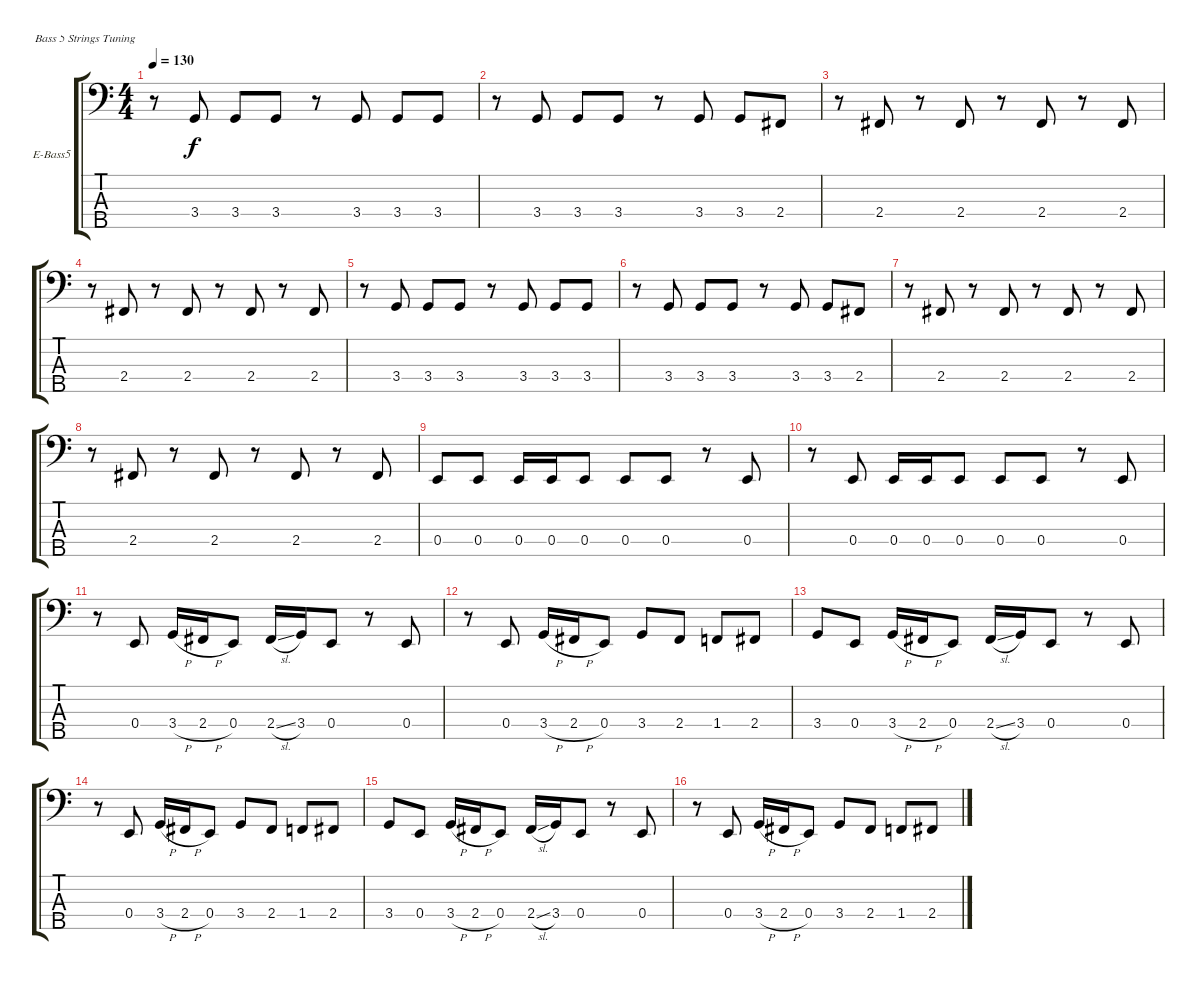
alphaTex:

\bracketExtendMode groupsimilarinstruments
\firstSystemTrackNameOrientation horizontal
\otherSystemsTrackNameOrientation horizontal
\track ("Bass" "E-Bass5") {instrument electricbassfinger}
\staff {score tabs}
\tuning (G2 D2 A1 E1 B0)
\ts (4 4)
\tempo 130
\clef f4
\ks c
r.8{dy f} 3.4.8 3.4.8 3.4.8 r.8 3.4.8 3.4.8 3.4.8 |
r.8 3.4.8 3.4.8 3.4.8 r.8 3.4.8 3.4.8 2.4.8 |
r.8 2.4.8 r.8 2.4.8 r.8 2.4.8 r.8 2.4.8 |
r.8 2.4.8 r.8 2.4.8 r.8 2.4.8 r.8 2.4.8 |
r.8 3.4.8 3.4.8 3.4.8 r.8 3.4.8 3.4.8 3.4.8 |
r.8 3.4.8 3.4.8 3.4.8 r.8 3.4.8 3.4.8 2.4.8 |
r.8 2.4.8 r.8 2.4.8 r.8 2.4.8 r.8 2.4.8 |
r.8 2.4.8 r.8 2.4.8 r.8 2.4.8 r.8 2.4.8 |
0.4.8 0.4.8 0.4.16 0.4.16 0.4.8 0.4.8 0.4.8 r.8 0.4.8 |
r.8 0.4.8 0.4.16 0.4.16 0.4.8 0.4.8 0.4.8 r.8 0.4.8 |
r.8 0.4.8 3.4{h}.16 2.4{h}.16 0.4.8 2.4{sl}.16 3.4.16 0.4.8 r.8 0.4.8 |
r.8 0.4.8 3.4{h}.16 2.4{h}.16 0.4.8 3.4.8 2.4.8 1.4.8 2.4.8 |
3.4.8 0.4.8 3.4{h}.16 2.4{h}.16 0.4.8 2.4{sl}.16 3.4.16 0.4.8 r.8 0.4.8 |
r.8 0.4.8 3.4{h}.16 2.4{h}.16 0.4.8 3.4.8 2.4.8 1.4.8 2.4.8 |
3.4.8 0.4.8 3.4{h}.16 2.4{h}.16 0.4.8 2.4{sl}.16 3.4.16 0.4.8 r.8 0.4.8 |
r.8 0.4.8 3.4{h}.16 2.4{h}.16 0.4.8 3.4.8 2.4.8 1.4.8 2.4.8
